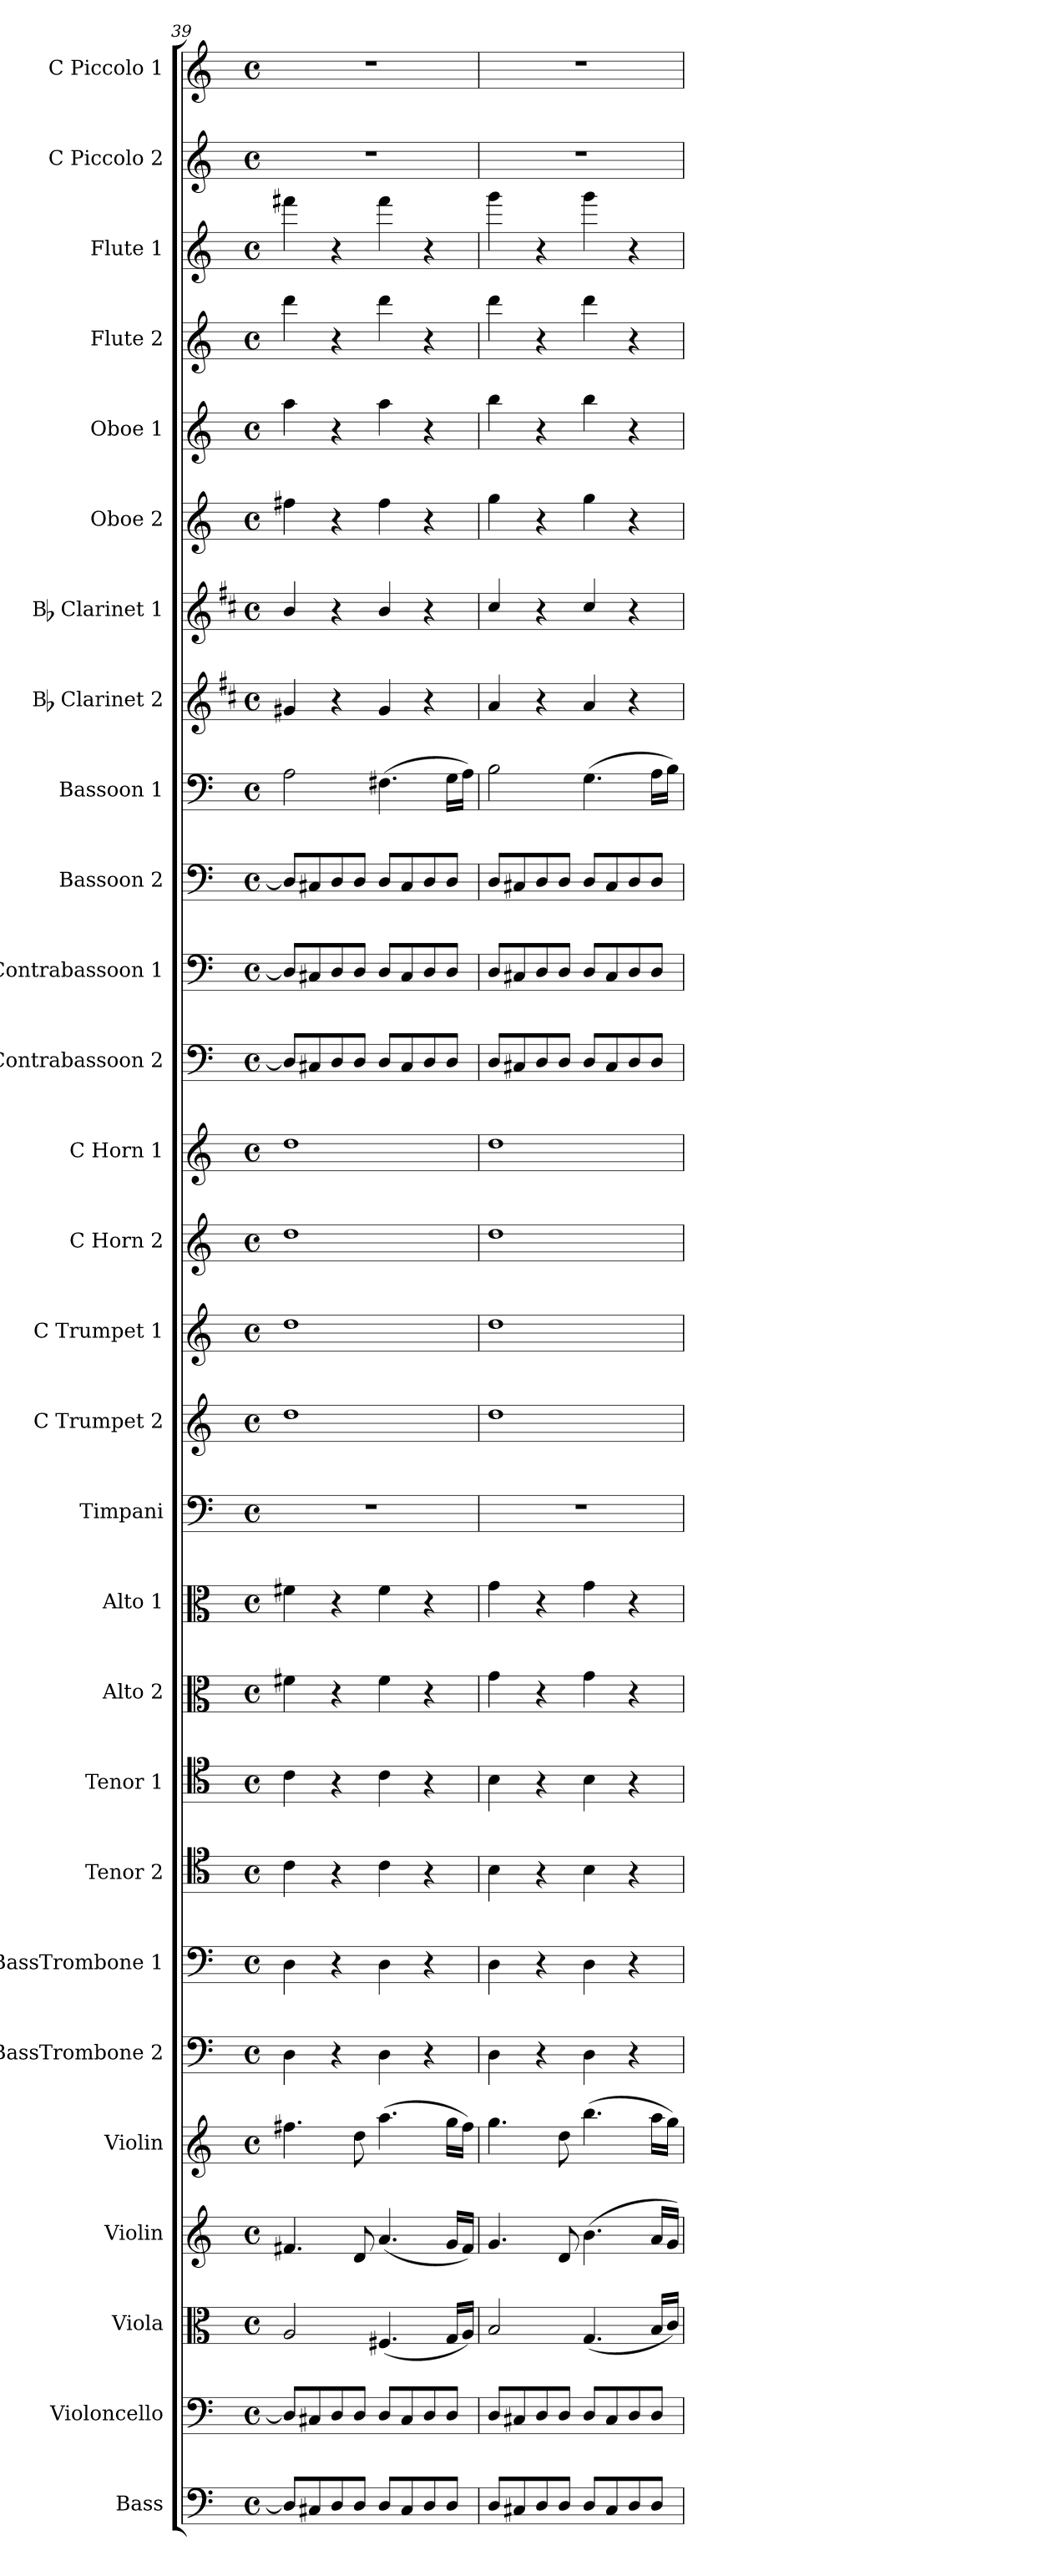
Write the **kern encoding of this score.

**kern	**kern	**kern	**kern	**kern	**kern	**kern	**kern	**kern	**kern	**kern	**kern	**kern	**kern	**kern	**kern	**kern	**kern	**kern	**kern	**kern	**kern	**kern	**kern	**kern	**kern	**kern	**kern
*part28	*part27	*part26	*part25	*part24	*part23	*part22	*part21	*part20	*part19	*part18	*part17	*part16	*part15	*part14	*part13	*part12	*part11	*part10	*part9	*part8	*part7	*part6	*part5	*part4	*part3	*part2	*part1
*staff28	*staff27	*staff26	*staff25	*staff24	*staff23	*staff22	*staff21	*staff20	*staff19	*staff18	*staff17	*staff16	*staff15	*staff14	*staff13	*staff12	*staff11	*staff10	*staff9	*staff8	*staff7	*staff6	*staff5	*staff4	*staff3	*staff2	*staff1
*I"Bass	*I"Violoncello	*I"Viola	*I"Violin	*I"Violin	*I"BassTrombone 2	*I"BassTrombone 1	*I"Tenor 2	*I"Tenor 1	*I"Alto 2	*I"Alto 1	*I"Timpani	*I"C Trumpet 2	*I"C Trumpet 1	*I"C Horn 2	*I"C Horn 1	*I"Contrabassoon 2	*I"Contrabassoon 1	*I"Bassoon 2	*I"Bassoon 1	*I"Bb Clarinet 2	*I"Bb Clarinet 1	*I"Oboe 2	*I"Oboe 1	*I"Flute 2	*I"Flute 1	*I"C Piccolo 2	*I"C Piccolo 1
*I'B	*I'Vc	*I'Vla	*I'Vln	*I'Vln	*I'BTrb 2	*I'BTrb 1	*I'T 2	*I'T 1	*I'A 2	*I'A 1	*I'Timp	*I'Tpt 2	*I'Tpt 1	*I'Hn 2	*I'Hn 1	*I'C Bsn 2	*I'C Bsn 1	*I'Bsn 2	*I'Bsn 1	*I'Cl 2	*I'Cl 1	*I'Ob 2	*I'Ob 1	*I'Fl 2	*I'Fl 1	*I'Picc 2	*I'Picc 1
*clefF4	*clefF4	*clefC3	*clefG2	*clefG2	*clefF4	*clefF4	*clefC4	*clefC4	*clefC3	*clefC3	*clefF4	*clefG2	*clefG2	*clefG2	*clefG2	*clefF4	*clefF4	*clefF4	*clefF4	*clefG2	*clefG2	*clefG2	*clefG2	*clefG2	*clefG2	*clefG2	*clefG2
*ITrd7c12	*	*	*	*	*	*	*	*	*	*	*	*	*	*ITrd7c12	*ITrd7c12	*ITrd7c12	*ITrd7c12	*	*	*ITrd1c2	*ITrd1c2	*	*	*	*	*ITrd-7c-12	*ITrd-7c-12
*k[]	*k[]	*k[]	*k[]	*k[]	*k[]	*k[]	*k[]	*k[]	*k[]	*k[]	*k[]	*k[]	*k[]	*k[]	*k[]	*k[]	*k[]	*k[]	*k[]	*k[]	*k[]	*k[]	*k[]	*k[]	*k[]	*k[]	*k[]
*M4/4	*M4/4	*M4/4	*M4/4	*M4/4	*M4/4	*M4/4	*M4/4	*M4/4	*M4/4	*M4/4	*M4/4	*M4/4	*M4/4	*M4/4	*M4/4	*M4/4	*M4/4	*M4/4	*M4/4	*M4/4	*M4/4	*M4/4	*M4/4	*M4/4	*M4/4	*M4/4	*M4/4
*met(c)	*met(c)	*met(c)	*met(c)	*met(c)	*met(c)	*met(c)	*met(c)	*met(c)	*met(c)	*met(c)	*met(c)	*met(c)	*met(c)	*met(c)	*met(c)	*met(c)	*met(c)	*met(c)	*met(c)	*met(c)	*met(c)	*met(c)	*met(c)	*met(c)	*met(c)	*met(c)	*met(c)
=39	=39	=39	=39	=39	=39	=39	=39	=39	=39	=39	=39	=39	=39	=39	=39	=39	=39	=39	=39	=39	=39	=39	=39	=39	=39	=39	=39
8DDL]	8DL]	2A	4.f#X	4.ff#X	4D	4D	4c	4c	4f#X	4f#X	1r	1dd	1dd	1d	1d	8DDL]	8DDL]	8DL]	2A	4f#X/	4a/	4ff#X\	4aa\	4ddd\	4fff#X\	1r	1r
8CC#X	8C#X	.	.	.	.	.	.	.	.	.	.	.	.	.	.	8CC#X	8CC#X	8C#X	.	.	.	.	.	.	.	.	.
8DD	8D	.	.	.	4r	4r	4r	4r	4r	4r	.	.	.	.	.	8DD	8DD	8D	.	4r	4r	4r	4r	4r	4r	.	.
8DDJ	8DJ	.	8d	8dd	.	.	.	.	.	.	.	.	.	.	.	8DDJ	8DDJ	8DJ	.	.	.	.	.	.	.	.	.
8DDL	8DL	(4.F#X	(4.a	(4.aa	4D	4D	4c	4c	4f#	4f#	.	.	.	.	.	8DDL	8DDL	8DL	(4.F#X	4f#/	4a/	4ff#\	4aa\	4ddd\	4fff#\	.	.
8CC#	8C#	.	.	.	.	.	.	.	.	.	.	.	.	.	.	8CC#	8CC#	8C#	.	.	.	.	.	.	.	.	.
8DD	8D	.	.	.	4r	4r	4r	4r	4r	4r	.	.	.	.	.	8DD	8DD	8D	.	4r	4r	4r	4r	4r	4r	.	.
8DDJ	8DJ	16GLL	16gLL	16ggLL	.	.	.	.	.	.	.	.	.	.	.	8DDJ	8DDJ	8DJ	16GLL	.	.	.	.	.	.	.	.
.	.	16AJJ)	16f#JJ)	16ff#JJ)	.	.	.	.	.	.	.	.	.	.	.	.	.	.	16AJJ)	.	.	.	.	.	.	.	.
!!LO:PB:g=z
=40	=40	=40	=40	=40	=40	=40	=40	=40	=40	=40	=40	=40	=40	=40	=40	=40	=40	=40	=40	=40	=40	=40	=40	=40	=40	=40	=40
8DDL	8DL	2B	4.g	4.gg	4D	4D	4B	4B	4g	4g	1r	1dd	1dd	1d	1d	8DDL	8DDL	8DL	2B	4g/	4b/	4gg\	4bb\	4ddd\	4ggg\	1r	1r
8CC#X	8C#X	.	.	.	.	.	.	.	.	.	.	.	.	.	.	8CC#X	8CC#X	8C#X	.	.	.	.	.	.	.	.	.
8DD	8D	.	.	.	4r	4r	4r	4r	4r	4r	.	.	.	.	.	8DD	8DD	8D	.	4r	4r	4r	4r	4r	4r	.	.
8DDJ	8DJ	.	8d	8dd	.	.	.	.	.	.	.	.	.	.	.	8DDJ	8DDJ	8DJ	.	.	.	.	.	.	.	.	.
8DDL	8DL	(4.G	(4.b	(4.bb	4D	4D	4B	4B	4g	4g	.	.	.	.	.	8DDL	8DDL	8DL	(4.G	4g/	4b/	4gg\	4bb\	4ddd\	4ggg\	.	.
8CC#	8C#	.	.	.	.	.	.	.	.	.	.	.	.	.	.	8CC#	8CC#	8C#	.	.	.	.	.	.	.	.	.
8DD	8D	.	.	.	4r	4r	4r	4r	4r	4r	.	.	.	.	.	8DD	8DD	8D	.	4r	4r	4r	4r	4r	4r	.	.
8DDJ	8DJ	16BLL	16aLL	16aaLL	.	.	.	.	.	.	.	.	.	.	.	8DDJ	8DDJ	8DJ	16ALL	.	.	.	.	.	.	.	.
.	.	16cJJ)	16gJJ)	16ggJJ)	.	.	.	.	.	.	.	.	.	.	.	.	.	.	16BJJ)	.	.	.	.	.	.	.	.
=	=	=	=	=	=	=	=	=	=	=	=	=	=	=	=	=	=	=	=	=	=	=	=	=	=	=	=
*-	*-	*-	*-	*-	*-	*-	*-	*-	*-	*-	*-	*-	*-	*-	*-	*-	*-	*-	*-	*-	*-	*-	*-	*-	*-	*-	*-
